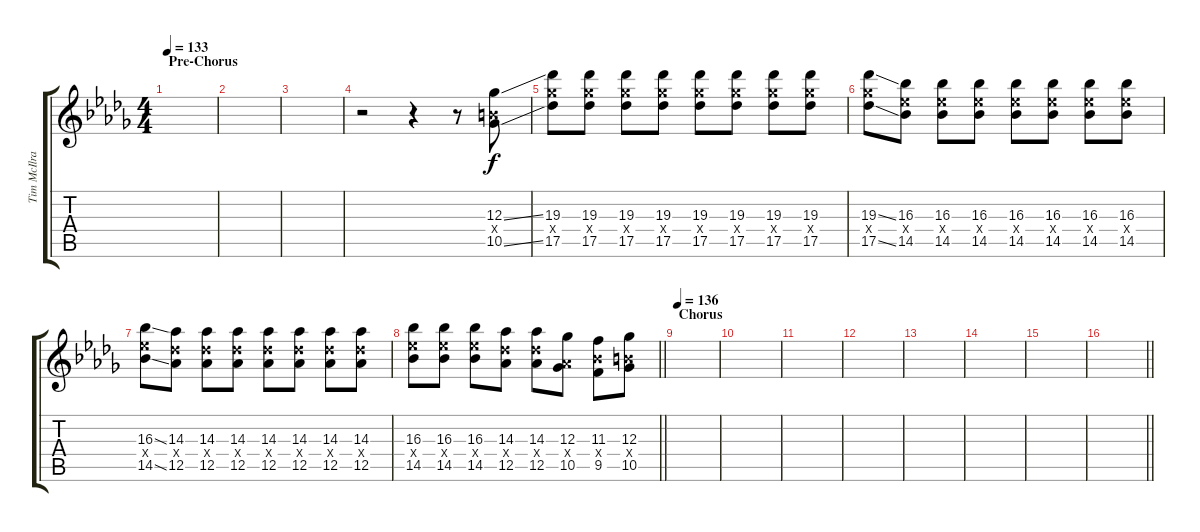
\track ("Tim McIlrath - Guitar Two" "Tim McIlra") {instrument distortionguitar}
\staff {score tabs}
\tuning (Eb4 Bb3 Gb3 Db3 Ab2 Eb2) {hide}
\ts (4 4)
\section ("" "Pre-Chorus")
\tempo 133
\clef g2
\ks db
|
|
|
r.2{balance 14} r.4 r.8 (12.3{ss} 10.4{x} 10.5{ss}).8{dy f} |
(19.3 17.4{x} 17.5).8 (19.3 17.4{x} 17.5).8 (19.3 17.4{x} 17.5).8 (19.3 17.4{x} 17.5).8 (19.3 17.4{x} 17.5).8 (19.3 17.4{x} 17.5).8 (19.3 17.4{x} 17.5).8 (19.3 17.4{x} 17.5).8 |
(19.3{ss} 17.4{x} 17.5{ss}).8 (16.3 14.4{x} 14.5).8 (16.3 14.4{x} 14.5).8 (16.3 14.4{x} 14.5).8 (16.3 14.4{x} 14.5).8 (16.3 14.4{x} 14.5).8 (16.3 14.4{x} 14.5).8 (16.3 14.4{x} 14.5).8 |
(16.3{ss} 14.4{x} 14.5{ss}).8 (14.3 12.4{x} 12.5).8 (14.3 12.4{x} 12.5).8 (14.3 12.4{x} 12.5).8 (14.3 12.4{x} 12.5).8 (14.3 12.4{x} 12.5).8 (14.3 12.4{x} 12.5).8 (14.3 12.4{x} 12.5).8 |
\barLineRight lightlight
(16.3 14.4{x} 14.5).8{balance 8} (16.3 14.4{x} 14.5).8 (16.3 14.4{x} 14.5).8 (14.3 12.4{x} 12.5).8 (14.3 12.4{x} 12.5).8 (12.3 7.4{x} 10.5).8 (11.3 9.4{x} 9.5).8 (12.3 10.4{x} 10.5).8 |
\section ("" "Chorus")
\tempo 136
|
|
|
|
|
|
|
\barLineRight lightlight
